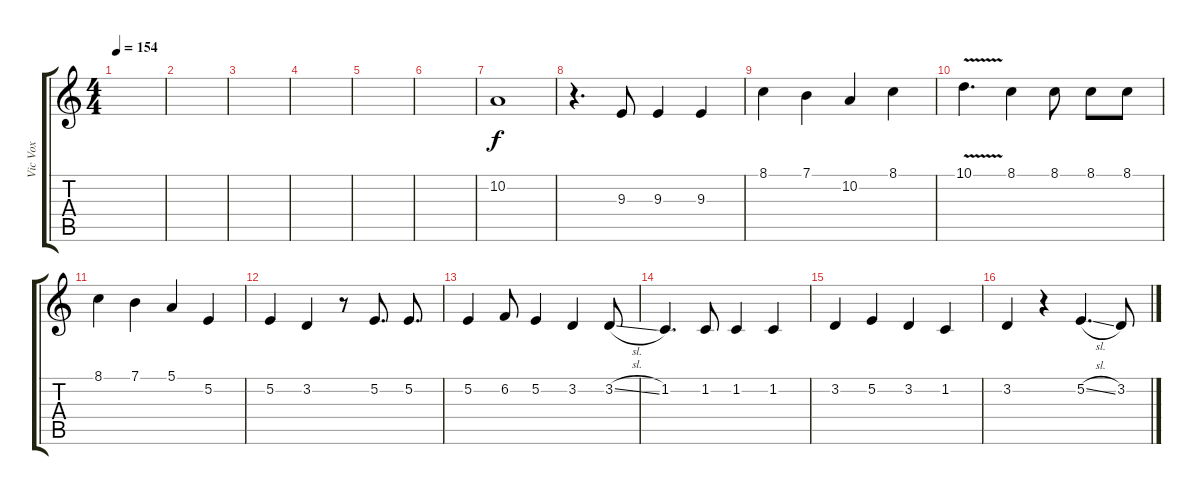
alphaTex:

\track ("Vic Vox" "Vic Vox") {instrument tenorsax}
\staff {score tabs}
\tuning (E4 B3 G3 D3 A2 E2) {hide}
\ts (4 4)
\tempo 154
\clef g2
\ks c
|
|
|
|
|
|
10.2.1 |
r.4{d} 9.3.8 9.3.4 9.3.4 |
8.1.4 7.1.4 10.2.4 8.1.4 |
10.1{v}.4{d} 8.1.4 8.1.8 8.1.8 8.1.8 |
8.1.4 7.1.4 5.1.4 5.2.4 |
5.2.4 3.2.4 r.8 5.2.8{d} 5.2.8{d} |
5.2.4 6.2.8 5.2.4 3.2.4 3.2{sl}.8 |
1.2.4{d} 1.2.8 1.2.4 1.2.4 |
3.2.4 5.2.4 3.2.4 1.2.4 |
3.2.4 r.4 5.2{sl}.4{d} 3.2.8
